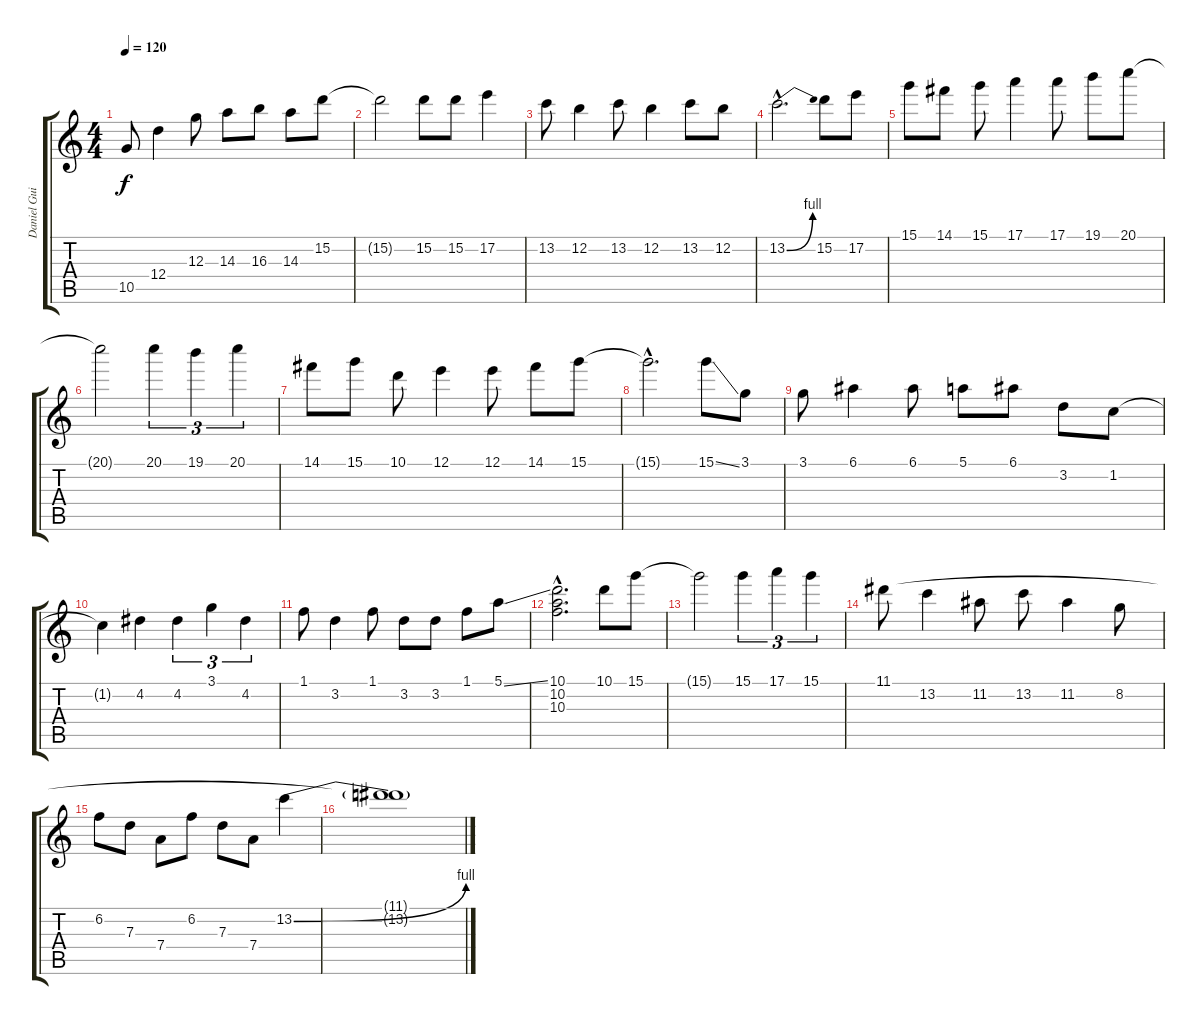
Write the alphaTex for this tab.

\track ("Daniel Guitar" "Daniel Gui") {instrument acousticguitarnylon}
\staff {score tabs}
\tuning (E4 B3 G3 D3 A2 E2) {hide}
\ts (4 4)
\tempo 120
\clef g2
\ks c
10.5.8{dy f} 12.4.4 12.3.8 14.3.8 16.3.8 14.3.8 15.2.8 |
15.2{t}.2 15.2.8 15.2.8 17.2.4 |
13.2.8 12.2.4 13.2.8 12.2.4 13.2.8 12.2.8 |
13.2{be (bend 0 0 60 4) hac}.2{d} 15.2.8 17.2.8 |
15.1.8 14.1.8 15.1.8 17.1.4 17.1.8 19.1.8 20.1.8 |
20.1{t}.2 20.1.4{tu (3 2)} 19.1.4{tu (3 2)} 20.1.4{tu (3 2)} |
14.1.8 15.1.8 10.1.8 12.1.4 12.1.8 14.1.8 15.1.8 |
15.1{hac t}.2{d} 15.1{ss}.8 3.1.8 |
3.1.8 6.1.4 6.1.8 5.1.8 6.1.8 3.2.8 1.2.8 |
1.2{t}.4 4.2.4 4.2.4{tu (3 2)} 3.1.4{tu (3 2)} 4.2.4{tu (3 2)} |
1.1.8 3.2.4 1.1.8 3.2.8 3.2.8 1.1.8 5.1{ss}.8 |
(10.1{hac} 10.2{hac} 10.3{hac}).2{d} 10.1.8 15.1.8 |
15.1{t}.2 15.1.4{tu (3 2)} 17.1.4{tu (3 2)} 15.1.4{tu (3 2)} |
11.1.8 13.2.4 11.2.8 13.2.8 11.2.4 8.2.8 |
6.2.8 7.3.8 7.4.8 6.2.8 7.3.8 7.4.8 13.2{be (bend 0 0 60 4)}.4 |
(11.1{t} 13.2{t}).1
